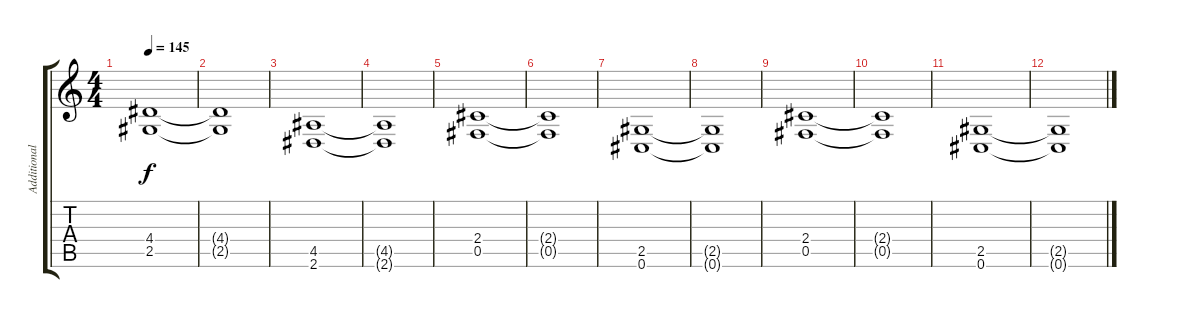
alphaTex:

\track ("Additional Guitar" "Additional") {instrument distortionguitar}
\staff {score tabs}
\tuning (Db4 Ab3 E3 B2 Gb2 Db2) {hide}
\ts (4 4)
\tempo 145
\clef g2
\ks c
(4.4 2.5).1{dy f} |
(4.4{t} 2.5{t}).1 |
(4.5 2.6).1 |
(4.5{t} 2.6{t}).1 |
(2.4 0.5).1 |
(2.4{t} 0.5{t}).1 |
(2.5 0.6).1 |
(2.5{t} 0.6{t}).1 |
(2.4 0.5).1 |
(2.4{t} 0.5{t}).1 |
(2.5 0.6).1 |
(2.5{t} 0.6{t}).1
